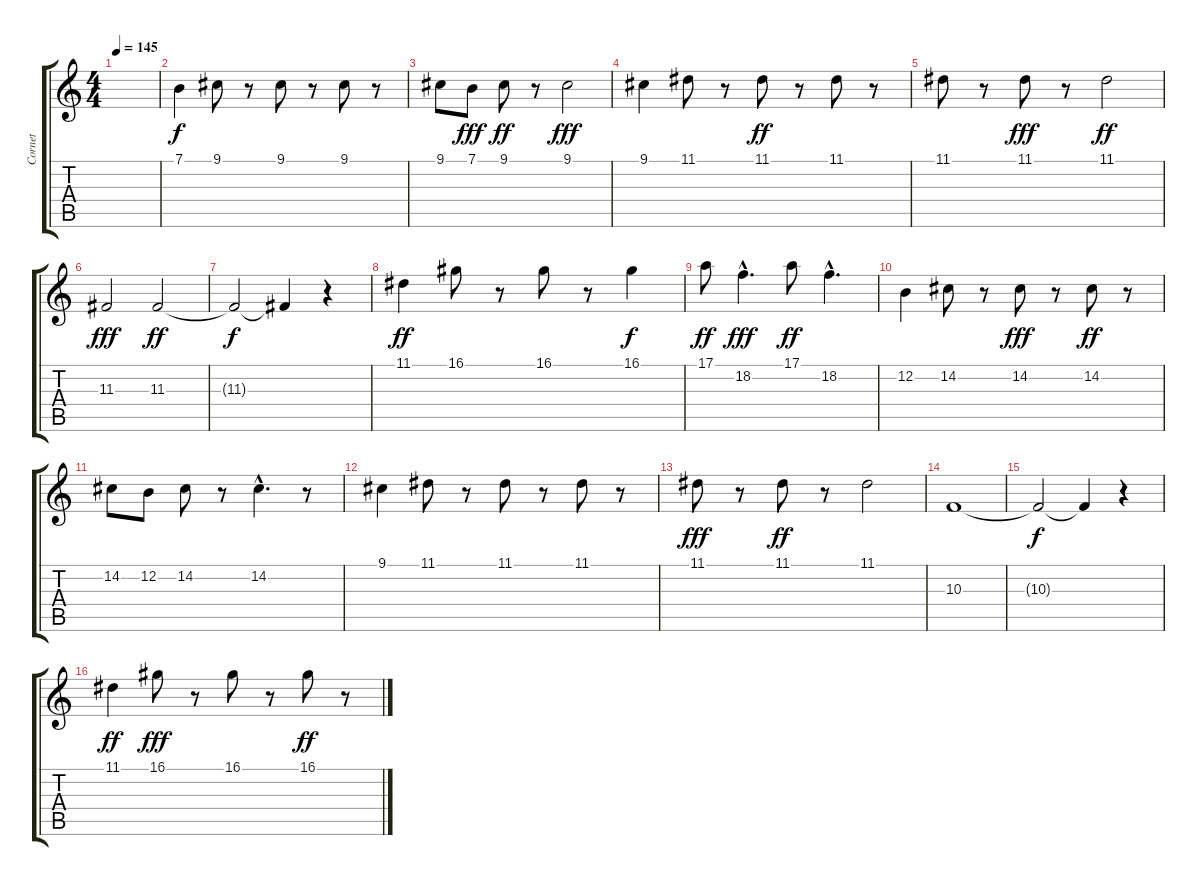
\track ("Cornet" "Cornet") {instrument trumpet}
\staff {score tabs}
\tuning (E4 B3 G3 D3 A2 E2) {hide}
\ts (4 4)
\tempo 145
\clef g2
\ks c
|
7.1.4 9.1.8 r.8 9.1.8 r.8 9.1.8 r.8 |
9.1.8 7.1.8{dy fff} 9.1.8{dy ff} r.8 9.1.2{dy fff} |
9.1.4 11.1.8 r.8 11.1.8{dy ff} r.8 11.1.8 r.8 |
11.1.8 r.8 11.1.8{dy fff} r.8 11.1.2{dy ff} |
11.3.2{dy fff} 11.3.2{dy ff} |
11.3{t}.2{dy f} 11.3{t}.4 r.4 |
11.1.4{dy ff} 16.1.8 r.8 16.1.8 r.8 16.1.4{dy f} |
17.1.8{dy ff} 18.2{hac}.4{d dy fff} 17.1.8{dy ff} 18.2{hac}.4{d} |
12.2.4 14.2.8 r.8 14.2.8{dy fff} r.8 14.2.8{dy ff} r.8 |
14.2.8 12.2.8 14.2.8 r.8 14.2{hac}.4{d} r.8 |
9.1.4 11.1.8 r.8 11.1.8 r.8 11.1.8 r.8 |
11.1.8{dy fff} r.8 11.1.8{dy ff} r.8 11.1.2 |
10.3.1 |
10.3{t}.2{dy f} 10.3{t}.4 r.4 |
11.1.4{dy ff} 16.1.8{dy fff} r.8 16.1.8 r.8 16.1.8{dy ff} r.8
